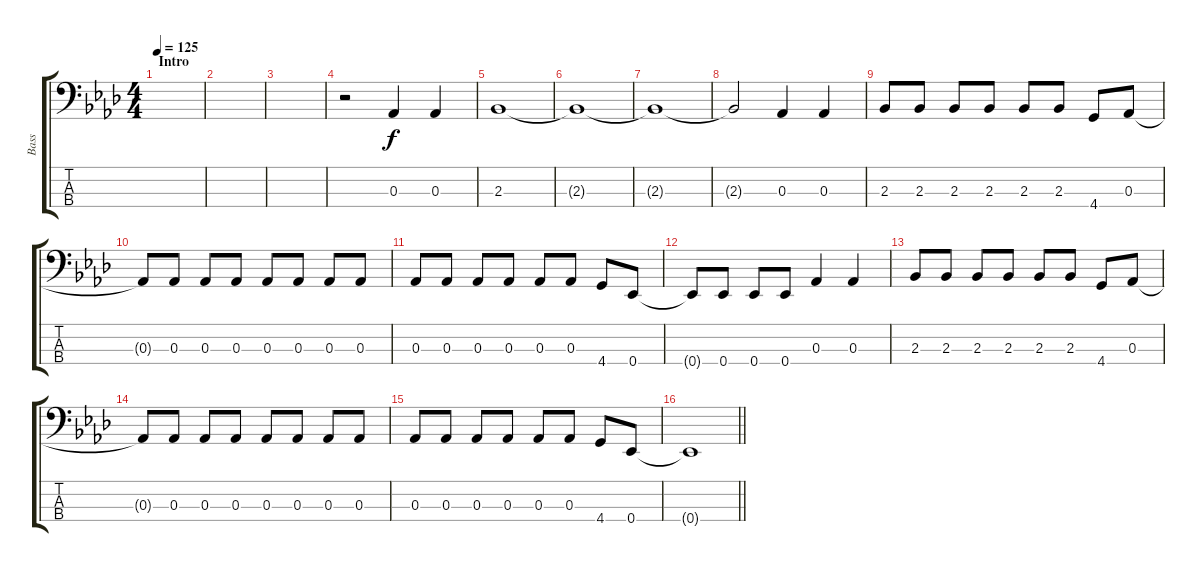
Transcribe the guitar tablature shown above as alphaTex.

\track ("Bass" "Bass") {instrument electricbassfinger}
\staff {score tabs}
\tuning (Gb2 Db2 Ab1 Eb1) {hide}
\ts (4 4)
\section ("" "Intro")
\tempo 125
\clef f4
\ks fminor
|
|
|
r.2 0.3.4 0.3.4 |
2.3.1 |
2.3{t}.1 |
2.3{t}.1 |
2.3{t}.2 0.3.4 0.3.4 |
2.3.8 2.3.8 2.3.8 2.3.8 2.3.8 2.3.8 4.4.8 0.3.8 |
0.3{t}.8 0.3.8 0.3.8 0.3.8 0.3.8 0.3.8 0.3.8 0.3.8 |
0.3.8 0.3.8 0.3.8 0.3.8 0.3.8 0.3.8 4.4.8 0.4.8 |
0.4{t}.8 0.4.8 0.4.8 0.4.8 0.3.4 0.3.4 |
2.3.8 2.3.8 2.3.8 2.3.8 2.3.8 2.3.8 4.4.8 0.3.8 |
0.3{t}.8 0.3.8 0.3.8 0.3.8 0.3.8 0.3.8 0.3.8 0.3.8 |
0.3.8 0.3.8 0.3.8 0.3.8 0.3.8 0.3.8 4.4.8 0.4.8 |
\barLineRight lightlight
0.4{t}.1
